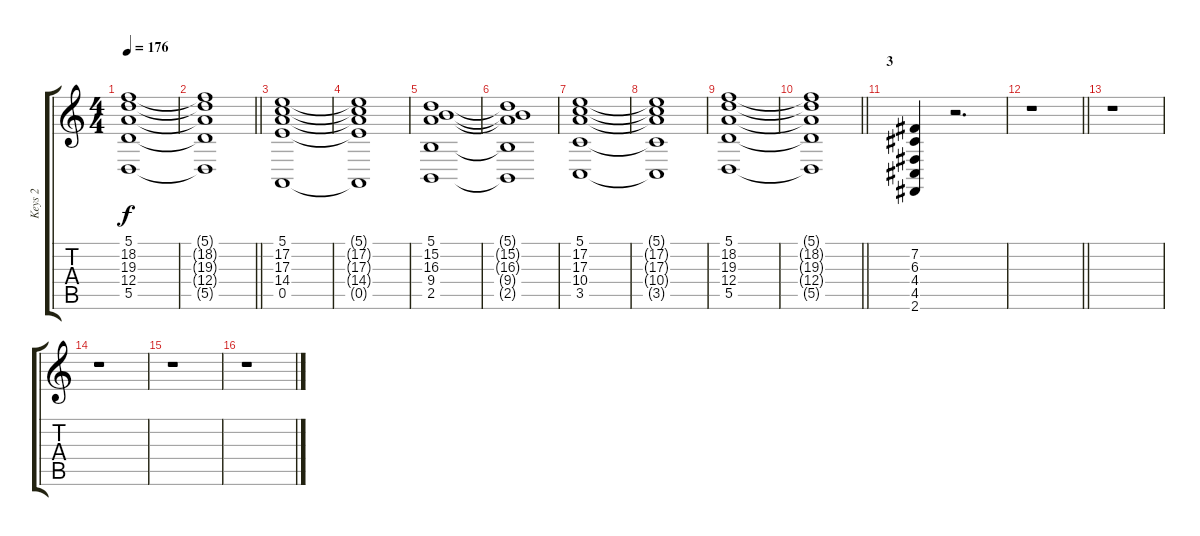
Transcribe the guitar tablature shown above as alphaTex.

\track ("Keys 2" "Keys 2") {instrument choiraahs}
\staff {score tabs}
\tuning (E4 B3 G3 D3 A2 E2) {hide}
\ts (4 4)
\tempo 176
\clef g2
\ks c
(5.1 18.2 19.3 12.4 5.5).1{dy f} |
\barLineRight lightlight
(5.1{t} 18.2{t} 19.3{t} 12.4{t} 5.5{t}).1 |
\section ("" "")
(5.1 17.2 17.3 14.4 0.5).1 |
(5.1{t} 17.2{t} 17.3{t} 14.4{t} 0.5{t}).1 |
(5.1 15.2 16.3 9.4 2.5).1 |
(5.1{t} 15.2{t} 16.3{t} 9.4{t} 2.5{t}).1 |
(5.1 17.2 17.3 10.4 3.5).1 |
(5.1{t} 17.2{t} 17.3{t} 10.4{t} 3.5{t}).1 |
(5.1 18.2 19.3 12.4 5.5).1 |
\barLineRight lightlight
(5.1{t} 18.2{t} 19.3{t} 12.4{t} 5.5{t}).1 |
\section ("" "3")
(7.2 6.3 4.4 4.5 2.6).4 r.2{d} |
\barLineRight lightlight
r.1 |
\section ("" "")
r.1 |
r.1 |
r.1 |
r.1
